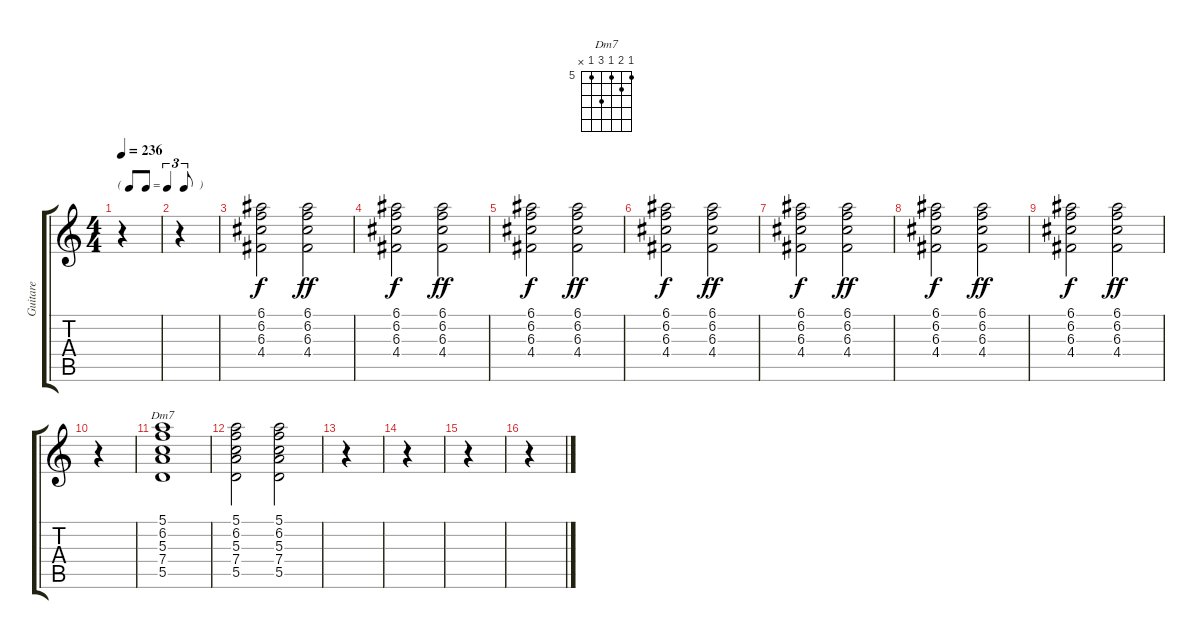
\track ("Guitare" "Guitare") {instrument electricguitarjazz}
\staff {score tabs}
\tuning (E4 B3 G3 D3 A2 E2) {hide}
\chord ("Dm7" 5 6 5 7 5 x) {firstfret 5}
\ts (4 4)
\tf triplet8th
\tempo 236
\clef g2
\ks c
r.4{dy ff} |
r.4 |
(6.1 6.2 6.3 4.4).2{dy f} (6.1 6.2 6.3 4.4).2{dy ff} |
(6.1 6.2 6.3 4.4).2{dy f} (6.1 6.2 6.3 4.4).2{dy ff} |
(6.1 6.2 6.3 4.4).2{dy f} (6.1 6.2 6.3 4.4).2{dy ff} |
(6.1 6.2 6.3 4.4).2{dy f} (6.1 6.2 6.3 4.4).2{dy ff} |
(6.1 6.2 6.3 4.4).2{dy f} (6.1 6.2 6.3 4.4).2{dy ff} |
(6.1 6.2 6.3 4.4).2{dy f} (6.1 6.2 6.3 4.4).2{dy ff} |
(6.1 6.2 6.3 4.4).2{dy f} (6.1 6.2 6.3 4.4).2{dy ff} |
r.4 |
(5.1 6.2 5.3 7.4 5.5).1{ch "Dm7"} |
(5.1 6.2 5.3 7.4 5.5).2 (5.1 6.2 5.3 7.4 5.5).2 |
r.4 |
r.4 |
r.4 |
r.4
